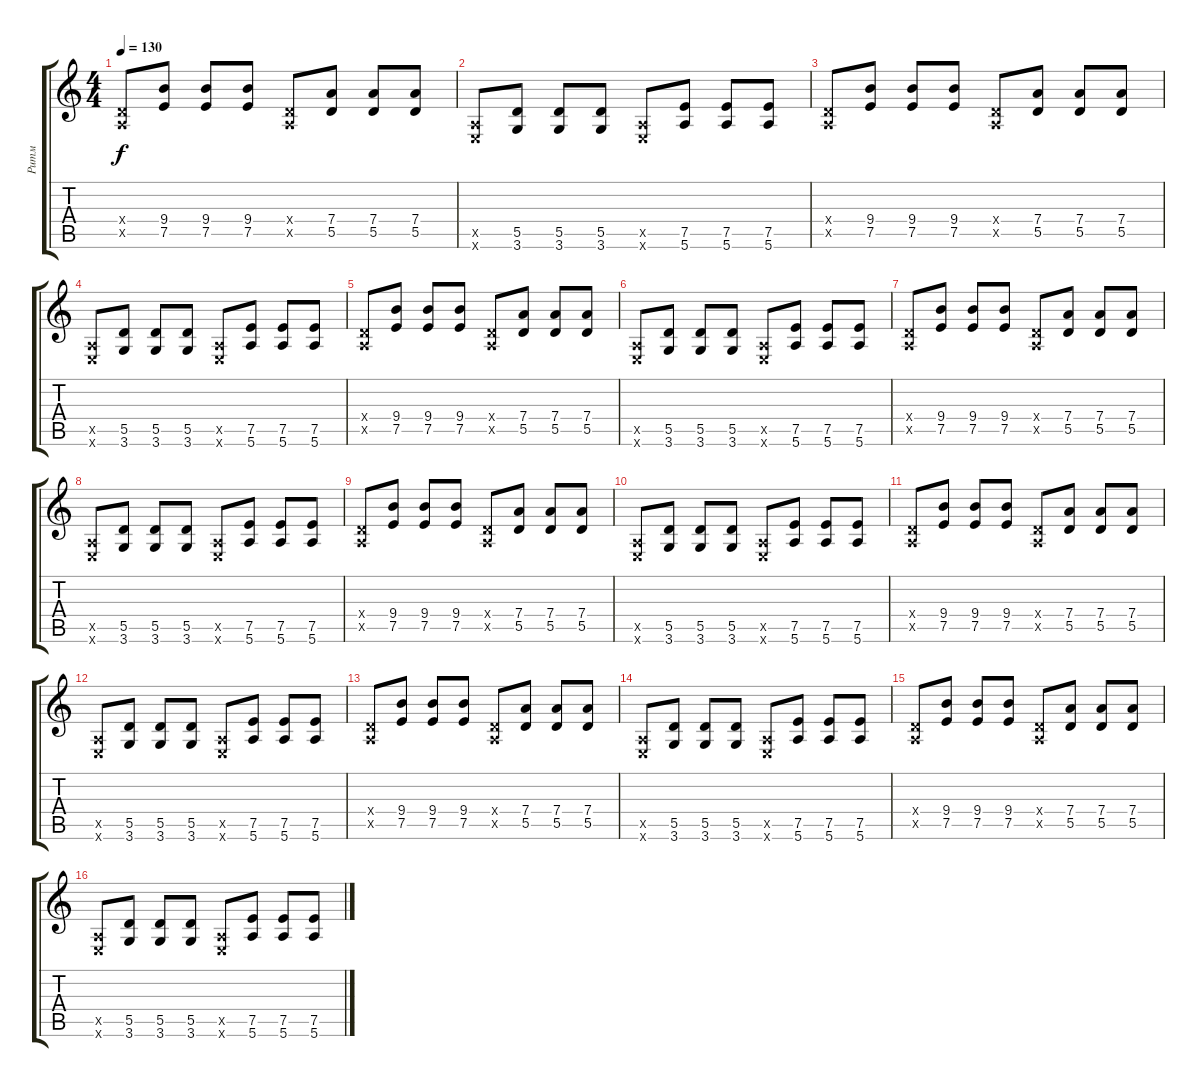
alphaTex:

\track ("Ритм" "Ритм") {instrument distortionguitar}
\staff {score tabs}
\tuning (E4 B3 G3 D3 A2 E2) {hide}
\ts (4 4)
\tempo 130
\clef g2
\ks c
(0.4{x} 0.5{x}).8{dy f} (9.4 7.5).8 (9.4 7.5).8 (9.4 7.5).8 (0.4{x} 0.5{x}).8 (7.4 5.5).8 (7.4 5.5).8 (7.4 5.5).8 |
(0.5{x} 0.6{x}).8 (5.5 3.6).8 (5.5 3.6).8 (5.5 3.6).8 (0.5{x} 0.6{x}).8 (7.5 5.6).8 (7.5 5.6).8 (7.5 5.6).8 |
(0.4{x} 0.5{x}).8 (9.4 7.5).8 (9.4 7.5).8 (9.4 7.5).8 (0.4{x} 0.5{x}).8 (7.4 5.5).8 (7.4 5.5).8 (7.4 5.5).8 |
(0.5{x} 0.6{x}).8 (5.5 3.6).8 (5.5 3.6).8 (5.5 3.6).8 (0.5{x} 0.6{x}).8 (7.5 5.6).8 (7.5 5.6).8 (7.5 5.6).8 |
(0.4{x} 0.5{x}).8 (9.4 7.5).8 (9.4 7.5).8 (9.4 7.5).8 (0.4{x} 0.5{x}).8 (7.4 5.5).8 (7.4 5.5).8 (7.4 5.5).8 |
(0.5{x} 0.6{x}).8 (5.5 3.6).8 (5.5 3.6).8 (5.5 3.6).8 (0.5{x} 0.6{x}).8 (7.5 5.6).8 (7.5 5.6).8 (7.5 5.6).8 |
(0.4{x} 0.5{x}).8 (9.4 7.5).8 (9.4 7.5).8 (9.4 7.5).8 (0.4{x} 0.5{x}).8 (7.4 5.5).8 (7.4 5.5).8 (7.4 5.5).8 |
(0.5{x} 0.6{x}).8 (5.5 3.6).8 (5.5 3.6).8 (5.5 3.6).8 (0.5{x} 0.6{x}).8 (7.5 5.6).8 (7.5 5.6).8 (7.5 5.6).8 |
(0.4{x} 0.5{x}).8 (9.4 7.5).8 (9.4 7.5).8 (9.4 7.5).8 (0.4{x} 0.5{x}).8 (7.4 5.5).8 (7.4 5.5).8 (7.4 5.5).8 |
(0.5{x} 0.6{x}).8 (5.5 3.6).8 (5.5 3.6).8 (5.5 3.6).8 (0.5{x} 0.6{x}).8 (7.5 5.6).8 (7.5 5.6).8 (7.5 5.6).8 |
(0.4{x} 0.5{x}).8 (9.4 7.5).8 (9.4 7.5).8 (9.4 7.5).8 (0.4{x} 0.5{x}).8 (7.4 5.5).8 (7.4 5.5).8 (7.4 5.5).8 |
(0.5{x} 0.6{x}).8 (5.5 3.6).8 (5.5 3.6).8 (5.5 3.6).8 (0.5{x} 0.6{x}).8 (7.5 5.6).8 (7.5 5.6).8 (7.5 5.6).8 |
(0.4{x} 0.5{x}).8 (9.4 7.5).8 (9.4 7.5).8 (9.4 7.5).8 (0.4{x} 0.5{x}).8 (7.4 5.5).8 (7.4 5.5).8 (7.4 5.5).8 |
(0.5{x} 0.6{x}).8 (5.5 3.6).8 (5.5 3.6).8 (5.5 3.6).8 (0.5{x} 0.6{x}).8 (7.5 5.6).8 (7.5 5.6).8 (7.5 5.6).8 |
(0.4{x} 0.5{x}).8 (9.4 7.5).8 (9.4 7.5).8 (9.4 7.5).8 (0.4{x} 0.5{x}).8 (7.4 5.5).8 (7.4 5.5).8 (7.4 5.5).8 |
(0.5{x} 0.6{x}).8 (5.5 3.6).8 (5.5 3.6).8 (5.5 3.6).8 (0.5{x} 0.6{x}).8 (7.5 5.6).8 (7.5 5.6).8 (7.5 5.6).8
